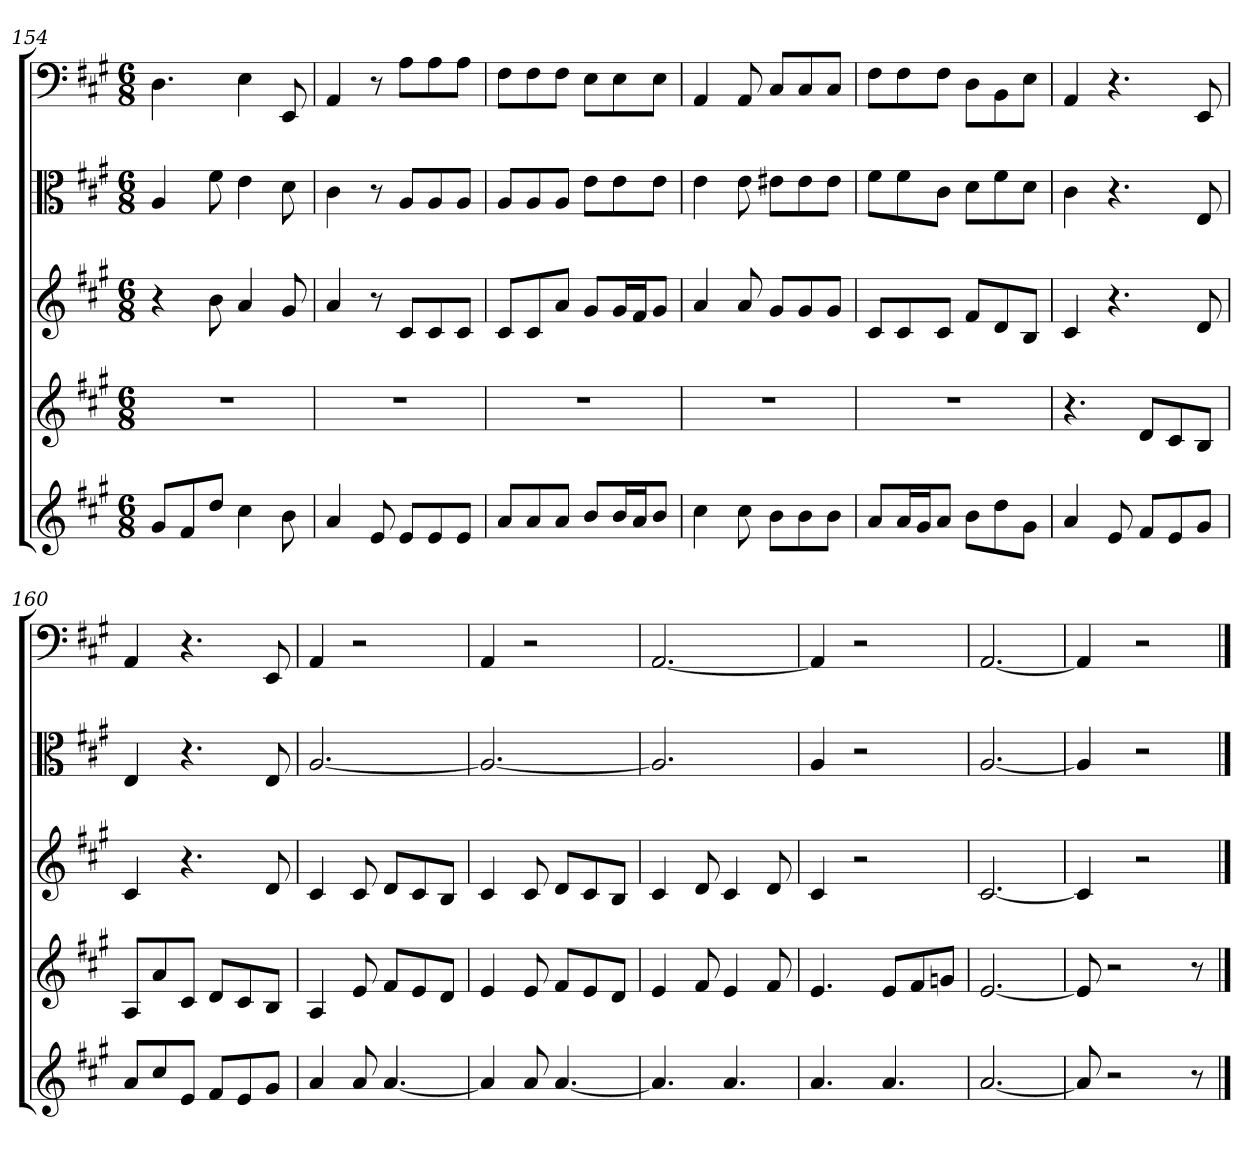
**kern	**kern	**kern	**kern	**kern
*part5	*part4	*part3	*part2	*part1
*staff5	*staff4	*staff3	*staff2	*staff1
*	*	*	*clefC3	*clefF4
*k[f#c#g#]	*k[f#c#g#]	*k[f#c#g#]	*k[f#c#g#]	*k[f#c#g#]
*A:	*A:	*A:	*A:	*A:
*M6/8	*M6/8	*M6/8	*M6/8	*M6/8
=154	=154	=154	=154	=154
8g#L	2.r	4r	4A	4.D
8f#	.	.	.	.
8ddJ	.	8b	8f#	.
4cc#	.	4a	4e	4E
8b	.	8g#	8d	8EE
=155	=155	=155	=155	=155
4a	2.r	4a	4c#	4AA
8e	.	8r	8r	8r
8eL	.	8c#L	8A/L	8A\L
8e	.	8c#	8A/	8A\
8eJ	.	8c#J	8A/J	8A\J
=156	=156	=156	=156	=156
8aL	2.r	8c#L	8A/L	8F#\L
8a	.	8c#	8A/	8F#\
8aJ	.	8aJ	8A/J	8F#\J
8bL	.	8g#L	8e\L	8E\L
16bL	.	16g#L	8e\	8E\
16aJ	.	16f#J	.	.
8bJ	.	8g#J	8e\J	8E\J
=157	=157	=157	=157	=157
4cc#	2.r	4a	4e	4AA
8cc#	.	8a	8e	8AA
8bL	.	8g#L	8e#X\L	8C#/L
8b	.	8g#	8e#\	8C#/
8bJ	.	8g#J	8e#\J	8C#/J
=158	=158	=158	=158	=158
8aL	2.r	8c#L	8f#\L	8F#\L
16aL	.	8c#	8f#\	8F#\
16g#J	.	.	.	.
8aJ	.	8c#J	8c#\J	8F#\J
8bL	.	8f#L	8d\L	8D\L
8dd	.	8d	8f#\	8BB\
8g#J	.	8BJ	8d\J	8E\J
=159	=159	=159	=159	=159
4a	4.r	4c#	4c#	4AA
8e	.	4.r	4.r	4.r
8f#L	8dL	.	.	.
8e	8c#	.	.	.
8g#J	8BJ	8d	8E	8EE
=160	=160	=160	=160	=160
8aL	8AL	4c#	4E	4AA
8cc#	8a	.	.	.
8eJ	8c#J	4.r	4.r	4.r
8f#L	8dL	.	.	.
8e	8c#	.	.	.
8g#J	8BJ	8d	8E	8EE
=161	=161	=161	=161	=161
4a	4A	4c#	[2.A	4AA
8a	8e	8c#	.	2r
[4.a	8f#L	8dL	.	.
.	8e	8c#	.	.
.	8dJ	8BJ	.	.
=162	=162	=162	=162	=162
4a]	4e	4c#	2.A_	4AA
8a	8e	8c#	.	2r
[4.a	8f#L	8dL	.	.
.	8e	8c#	.	.
.	8dJ	8BJ	.	.
=163	=163	=163	=163	=163
4.a]	4e	4c#	2.A]	[2.AA
.	8f#	8d	.	.
4.a	4e	4c#	.	.
.	8f#	8d	.	.
=164	=164	=164	=164	=164
4.a	4.e	4c#	4A	4AA]
.	.	2r	2r	2r
4.a	8eL	.	.	.
.	8f#	.	.	.
.	8gnJ	.	.	.
=165	=165	=165	=165	=165
[2.a	[2.e	[2.c#	[2.A	[2.AA
=166	=166	=166	=166	=166
8a]	8e]	4c#]	4A]	4AA]
2r	2r	.	.	.
.	.	2r	2r	2r
8r	8r	.	.	.
==	==	==	==	==
*-	*-	*-	*-	*-
